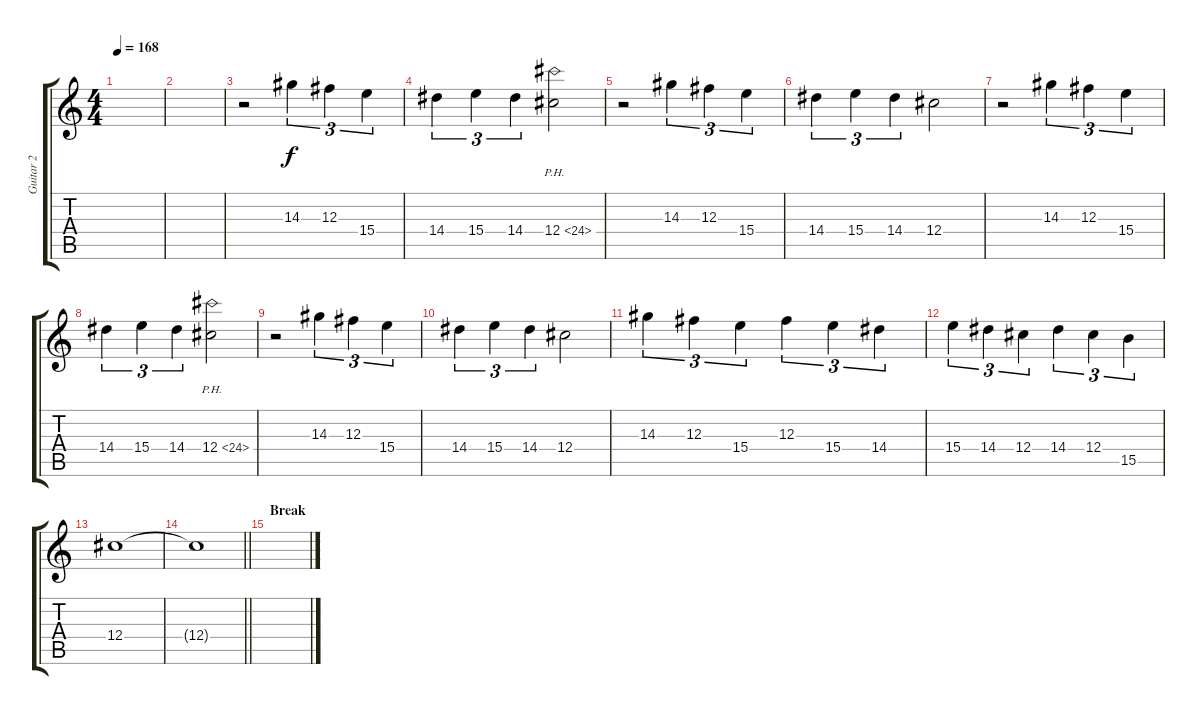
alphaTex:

\track ("Guitar 2" "Guitar 2") {instrument distortionguitar}
\staff {score tabs}
\tuning (Eb4 Bb3 Gb3 Db3 Ab2 Db2) {hide}
\ts (4 4)
\tempo 168
\clef g2
\ks c
|
|
r.2 14.3.4{tu (3 2)} 12.3.4{tu (3 2)} 15.4.4{tu (3 2)} |
14.4.4{tu (3 2)} 15.4.4{tu (3 2)} 14.4.4{tu (3 2)} 12.4{ph 12}.2 |
r.2 14.3.4{tu (3 2)} 12.3.4{tu (3 2)} 15.4.4{tu (3 2)} |
14.4.4{tu (3 2)} 15.4.4{tu (3 2)} 14.4.4{tu (3 2)} 12.4.2 |
r.2 14.3.4{tu (3 2)} 12.3.4{tu (3 2)} 15.4.4{tu (3 2)} |
14.4.4{tu (3 2)} 15.4.4{tu (3 2)} 14.4.4{tu (3 2)} 12.4{ph 12}.2 |
r.2 14.3.4{tu (3 2)} 12.3.4{tu (3 2)} 15.4.4{tu (3 2)} |
14.4.4{tu (3 2)} 15.4.4{tu (3 2)} 14.4.4{tu (3 2)} 12.4.2 |
14.3.4{tu (3 2)} 12.3.4{tu (3 2)} 15.4.4{tu (3 2)} 12.3.4{tu (3 2)} 15.4.4{tu (3 2)} 14.4.4{tu (3 2)} |
15.4.4{tu (3 2)} 14.4.4{tu (3 2)} 12.4.4{tu (3 2)} 14.4.4{tu (3 2)} 12.4.4{tu (3 2)} 15.5.4{tu (3 2)} |
12.4.1 |
\barLineRight lightlight
12.4{t}.1 |
\section ("" "Break")
